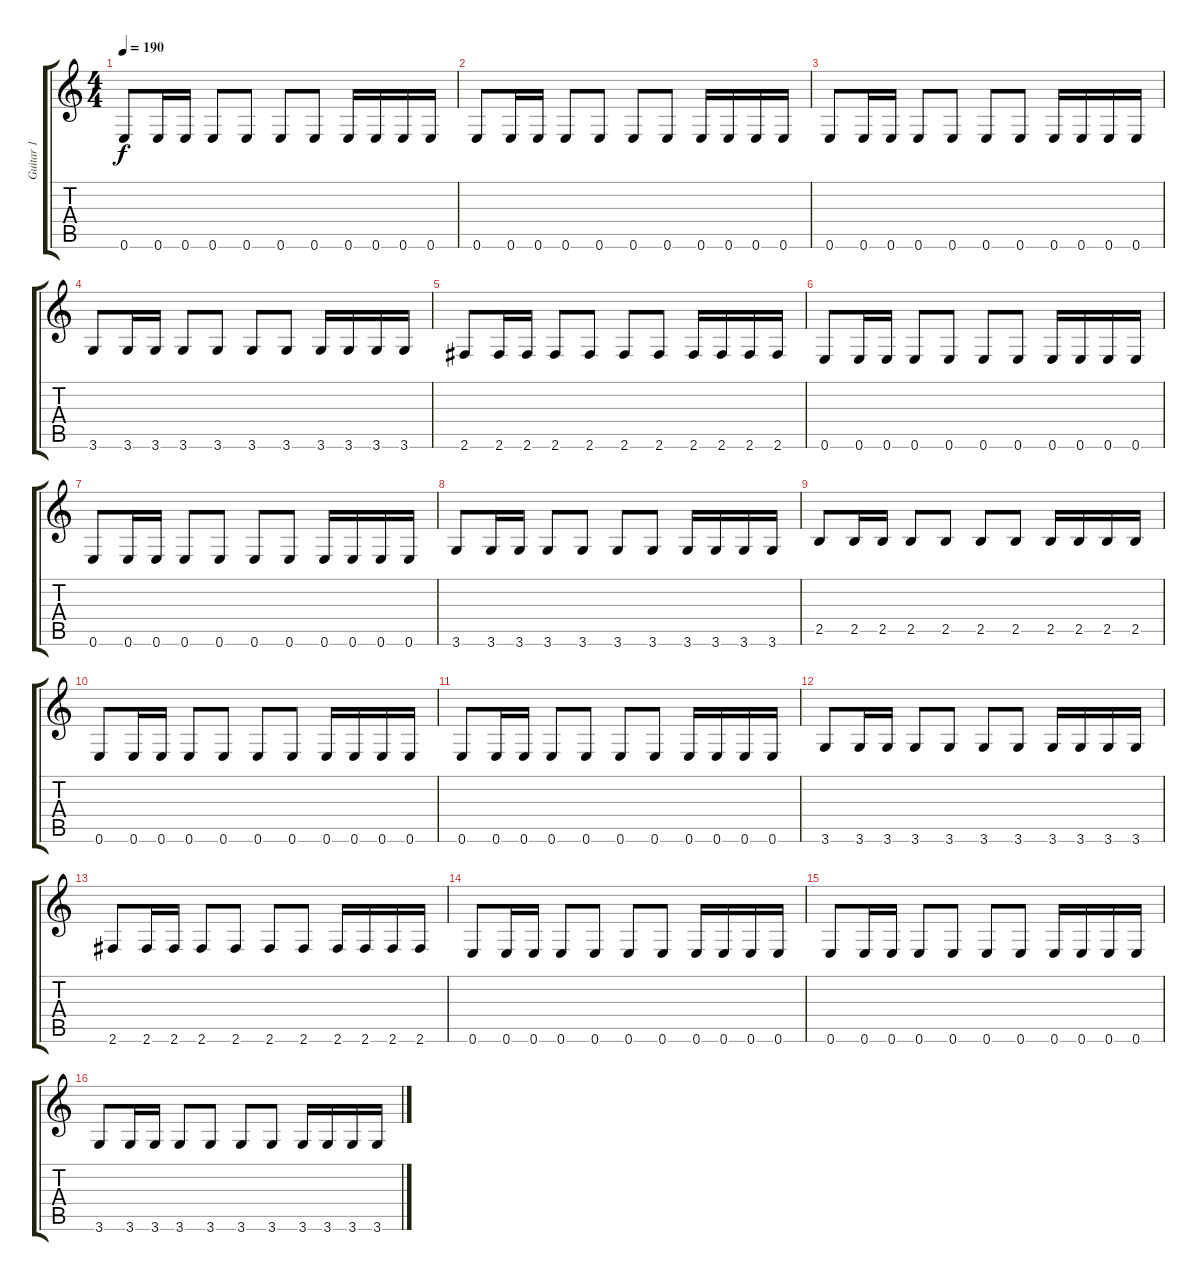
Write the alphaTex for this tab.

\track ("Guitar 1" "Guitar 1") {instrument distortionguitar}
\staff {score tabs}
\tuning (E4 B3 G3 D3 A2 E2) {hide}
\ts (4 4)
\tempo 190
\clef g2
\ks c
0.6.8{dy f} 0.6.16 0.6.16 0.6.8 0.6.8 0.6.8 0.6.8 0.6.16 0.6.16 0.6.16 0.6.16 |
0.6.8 0.6.16 0.6.16 0.6.8 0.6.8 0.6.8 0.6.8 0.6.16 0.6.16 0.6.16 0.6.16 |
0.6.8 0.6.16 0.6.16 0.6.8 0.6.8 0.6.8 0.6.8 0.6.16 0.6.16 0.6.16 0.6.16 |
3.6.8 3.6.16 3.6.16 3.6.8 3.6.8 3.6.8 3.6.8 3.6.16 3.6.16 3.6.16 3.6.16 |
2.6.8 2.6.16 2.6.16 2.6.8 2.6.8 2.6.8 2.6.8 2.6.16 2.6.16 2.6.16 2.6.16 |
0.6.8 0.6.16 0.6.16 0.6.8 0.6.8 0.6.8 0.6.8 0.6.16 0.6.16 0.6.16 0.6.16 |
0.6.8 0.6.16 0.6.16 0.6.8 0.6.8 0.6.8 0.6.8 0.6.16 0.6.16 0.6.16 0.6.16 |
3.6.8 3.6.16 3.6.16 3.6.8 3.6.8 3.6.8 3.6.8 3.6.16 3.6.16 3.6.16 3.6.16 |
2.5.8 2.5.16 2.5.16 2.5.8 2.5.8 2.5.8 2.5.8 2.5.16 2.5.16 2.5.16 2.5.16 |
0.6.8 0.6.16 0.6.16 0.6.8 0.6.8 0.6.8 0.6.8 0.6.16 0.6.16 0.6.16 0.6.16 |
0.6.8 0.6.16 0.6.16 0.6.8 0.6.8 0.6.8 0.6.8 0.6.16 0.6.16 0.6.16 0.6.16 |
3.6.8 3.6.16 3.6.16 3.6.8 3.6.8 3.6.8 3.6.8 3.6.16 3.6.16 3.6.16 3.6.16 |
2.6.8 2.6.16 2.6.16 2.6.8 2.6.8 2.6.8 2.6.8 2.6.16 2.6.16 2.6.16 2.6.16 |
0.6.8 0.6.16 0.6.16 0.6.8 0.6.8 0.6.8 0.6.8 0.6.16 0.6.16 0.6.16 0.6.16 |
0.6.8 0.6.16 0.6.16 0.6.8 0.6.8 0.6.8 0.6.8 0.6.16 0.6.16 0.6.16 0.6.16 |
3.6.8 3.6.16 3.6.16 3.6.8 3.6.8 3.6.8 3.6.8 3.6.16 3.6.16 3.6.16 3.6.16
